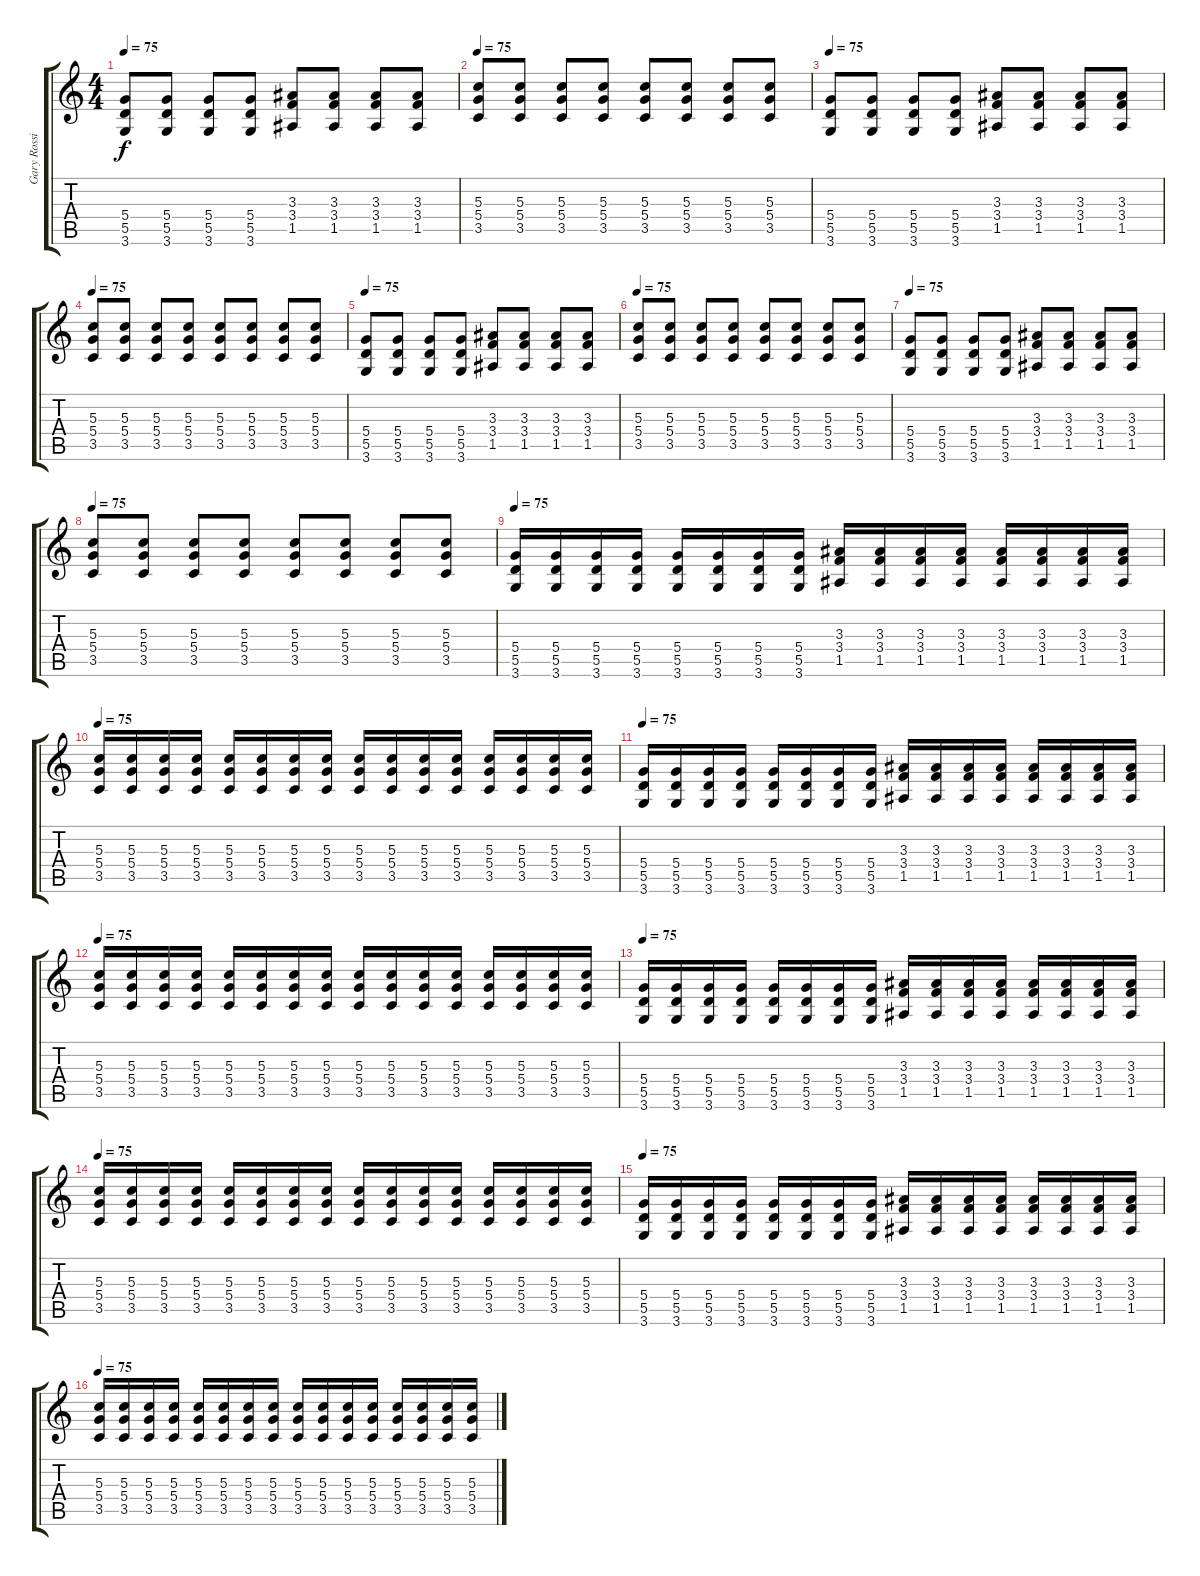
\track ("Gary Rossington (slide/rhythm guitar)" "Gary Rossi") {instrument overdrivenguitar}
\staff {score tabs}
\tuning (E4 B3 G3 D3 A2 E2) {hide}
\ts (4 4)
\tempo 75
\clef g2
\ks c
(5.4 5.5 3.6).8{dy f} (5.4 5.5 3.6).8 (5.4 5.5 3.6).8 (5.4 5.5 3.6).8 (3.3 3.4 1.5).8 (3.3 3.4 1.5).8 (3.3 3.4 1.5).8 (3.3 3.4 1.5).8 |
\tempo 75
(5.3 5.4 3.5).8 (5.3 5.4 3.5).8 (5.3 5.4 3.5).8 (5.3 5.4 3.5).8 (5.3 5.4 3.5).8 (5.3 5.4 3.5).8 (5.3 5.4 3.5).8 (5.3 5.4 3.5).8 |
\tempo 75
(5.4 5.5 3.6).8 (5.4 5.5 3.6).8 (5.4 5.5 3.6).8 (5.4 5.5 3.6).8 (3.3 3.4 1.5).8 (3.3 3.4 1.5).8 (3.3 3.4 1.5).8 (3.3 3.4 1.5).8 |
\tempo 75
(5.3 5.4 3.5).8 (5.3 5.4 3.5).8 (5.3 5.4 3.5).8 (5.3 5.4 3.5).8 (5.3 5.4 3.5).8 (5.3 5.4 3.5).8 (5.3 5.4 3.5).8 (5.3 5.4 3.5).8 |
\tempo 75
(5.4 5.5 3.6).8 (5.4 5.5 3.6).8 (5.4 5.5 3.6).8 (5.4 5.5 3.6).8 (3.3 3.4 1.5).8 (3.3 3.4 1.5).8 (3.3 3.4 1.5).8 (3.3 3.4 1.5).8 |
\tempo 75
(5.3 5.4 3.5).8 (5.3 5.4 3.5).8 (5.3 5.4 3.5).8 (5.3 5.4 3.5).8 (5.3 5.4 3.5).8 (5.3 5.4 3.5).8 (5.3 5.4 3.5).8 (5.3 5.4 3.5).8 |
\tempo 75
(5.4 5.5 3.6).8 (5.4 5.5 3.6).8 (5.4 5.5 3.6).8 (5.4 5.5 3.6).8 (3.3 3.4 1.5).8 (3.3 3.4 1.5).8 (3.3 3.4 1.5).8 (3.3 3.4 1.5).8 |
\tempo 75
(5.3 5.4 3.5).8 (5.3 5.4 3.5).8 (5.3 5.4 3.5).8 (5.3 5.4 3.5).8 (5.3 5.4 3.5).8 (5.3 5.4 3.5).8 (5.3 5.4 3.5).8 (5.3 5.4 3.5).8 |
\tempo 75
(5.4 5.5 3.6).16 (5.4 5.5 3.6).16 (5.4 5.5 3.6).16 (5.4 5.5 3.6).16 (5.4 5.5 3.6).16 (5.4 5.5 3.6).16 (5.4 5.5 3.6).16 (5.4 5.5 3.6).16 (3.3 3.4 1.5).16 (3.3 3.4 1.5).16 (3.3 3.4 1.5).16 (3.3 3.4 1.5).16 (3.3 3.4 1.5).16 (3.3 3.4 1.5).16 (3.3 3.4 1.5).16 (3.3 3.4 1.5).16 |
\tempo 75
(5.3 5.4 3.5).16 (5.3 5.4 3.5).16 (5.3 5.4 3.5).16 (5.3 5.4 3.5).16 (5.3 5.4 3.5).16 (5.3 5.4 3.5).16 (5.3 5.4 3.5).16 (5.3 5.4 3.5).16 (5.3 5.4 3.5).16 (5.3 5.4 3.5).16 (5.3 5.4 3.5).16 (5.3 5.4 3.5).16 (5.3 5.4 3.5).16 (5.3 5.4 3.5).16 (5.3 5.4 3.5).16 (5.3 5.4 3.5).16 |
\tempo 75
(5.4 5.5 3.6).16 (5.4 5.5 3.6).16 (5.4 5.5 3.6).16 (5.4 5.5 3.6).16 (5.4 5.5 3.6).16 (5.4 5.5 3.6).16 (5.4 5.5 3.6).16 (5.4 5.5 3.6).16 (3.3 3.4 1.5).16 (3.3 3.4 1.5).16 (3.3 3.4 1.5).16 (3.3 3.4 1.5).16 (3.3 3.4 1.5).16 (3.3 3.4 1.5).16 (3.3 3.4 1.5).16 (3.3 3.4 1.5).16 |
\tempo 75
(5.3 5.4 3.5).16 (5.3 5.4 3.5).16 (5.3 5.4 3.5).16 (5.3 5.4 3.5).16 (5.3 5.4 3.5).16 (5.3 5.4 3.5).16 (5.3 5.4 3.5).16 (5.3 5.4 3.5).16 (5.3 5.4 3.5).16 (5.3 5.4 3.5).16 (5.3 5.4 3.5).16 (5.3 5.4 3.5).16 (5.3 5.4 3.5).16 (5.3 5.4 3.5).16 (5.3 5.4 3.5).16 (5.3 5.4 3.5).16 |
\tempo 75
(5.4 5.5 3.6).16 (5.4 5.5 3.6).16 (5.4 5.5 3.6).16 (5.4 5.5 3.6).16 (5.4 5.5 3.6).16 (5.4 5.5 3.6).16 (5.4 5.5 3.6).16 (5.4 5.5 3.6).16 (3.3 3.4 1.5).16 (3.3 3.4 1.5).16 (3.3 3.4 1.5).16 (3.3 3.4 1.5).16 (3.3 3.4 1.5).16 (3.3 3.4 1.5).16 (3.3 3.4 1.5).16 (3.3 3.4 1.5).16 |
\tempo 75
(5.3 5.4 3.5).16 (5.3 5.4 3.5).16 (5.3 5.4 3.5).16 (5.3 5.4 3.5).16 (5.3 5.4 3.5).16 (5.3 5.4 3.5).16 (5.3 5.4 3.5).16 (5.3 5.4 3.5).16 (5.3 5.4 3.5).16 (5.3 5.4 3.5).16 (5.3 5.4 3.5).16 (5.3 5.4 3.5).16 (5.3 5.4 3.5).16 (5.3 5.4 3.5).16 (5.3 5.4 3.5).16 (5.3 5.4 3.5).16 |
\tempo 75
(5.4 5.5 3.6).16 (5.4 5.5 3.6).16 (5.4 5.5 3.6).16 (5.4 5.5 3.6).16 (5.4 5.5 3.6).16 (5.4 5.5 3.6).16 (5.4 5.5 3.6).16 (5.4 5.5 3.6).16 (3.3 3.4 1.5).16 (3.3 3.4 1.5).16 (3.3 3.4 1.5).16 (3.3 3.4 1.5).16 (3.3 3.4 1.5).16 (3.3 3.4 1.5).16 (3.3 3.4 1.5).16 (3.3 3.4 1.5).16 |
\tempo 75
(5.3 5.4 3.5).16 (5.3 5.4 3.5).16 (5.3 5.4 3.5).16 (5.3 5.4 3.5).16 (5.3 5.4 3.5).16 (5.3 5.4 3.5).16 (5.3 5.4 3.5).16 (5.3 5.4 3.5).16 (5.3 5.4 3.5).16 (5.3 5.4 3.5).16 (5.3 5.4 3.5).16 (5.3 5.4 3.5).16 (5.3 5.4 3.5).16 (5.3 5.4 3.5).16 (5.3 5.4 3.5).16 (5.3 5.4 3.5).16
